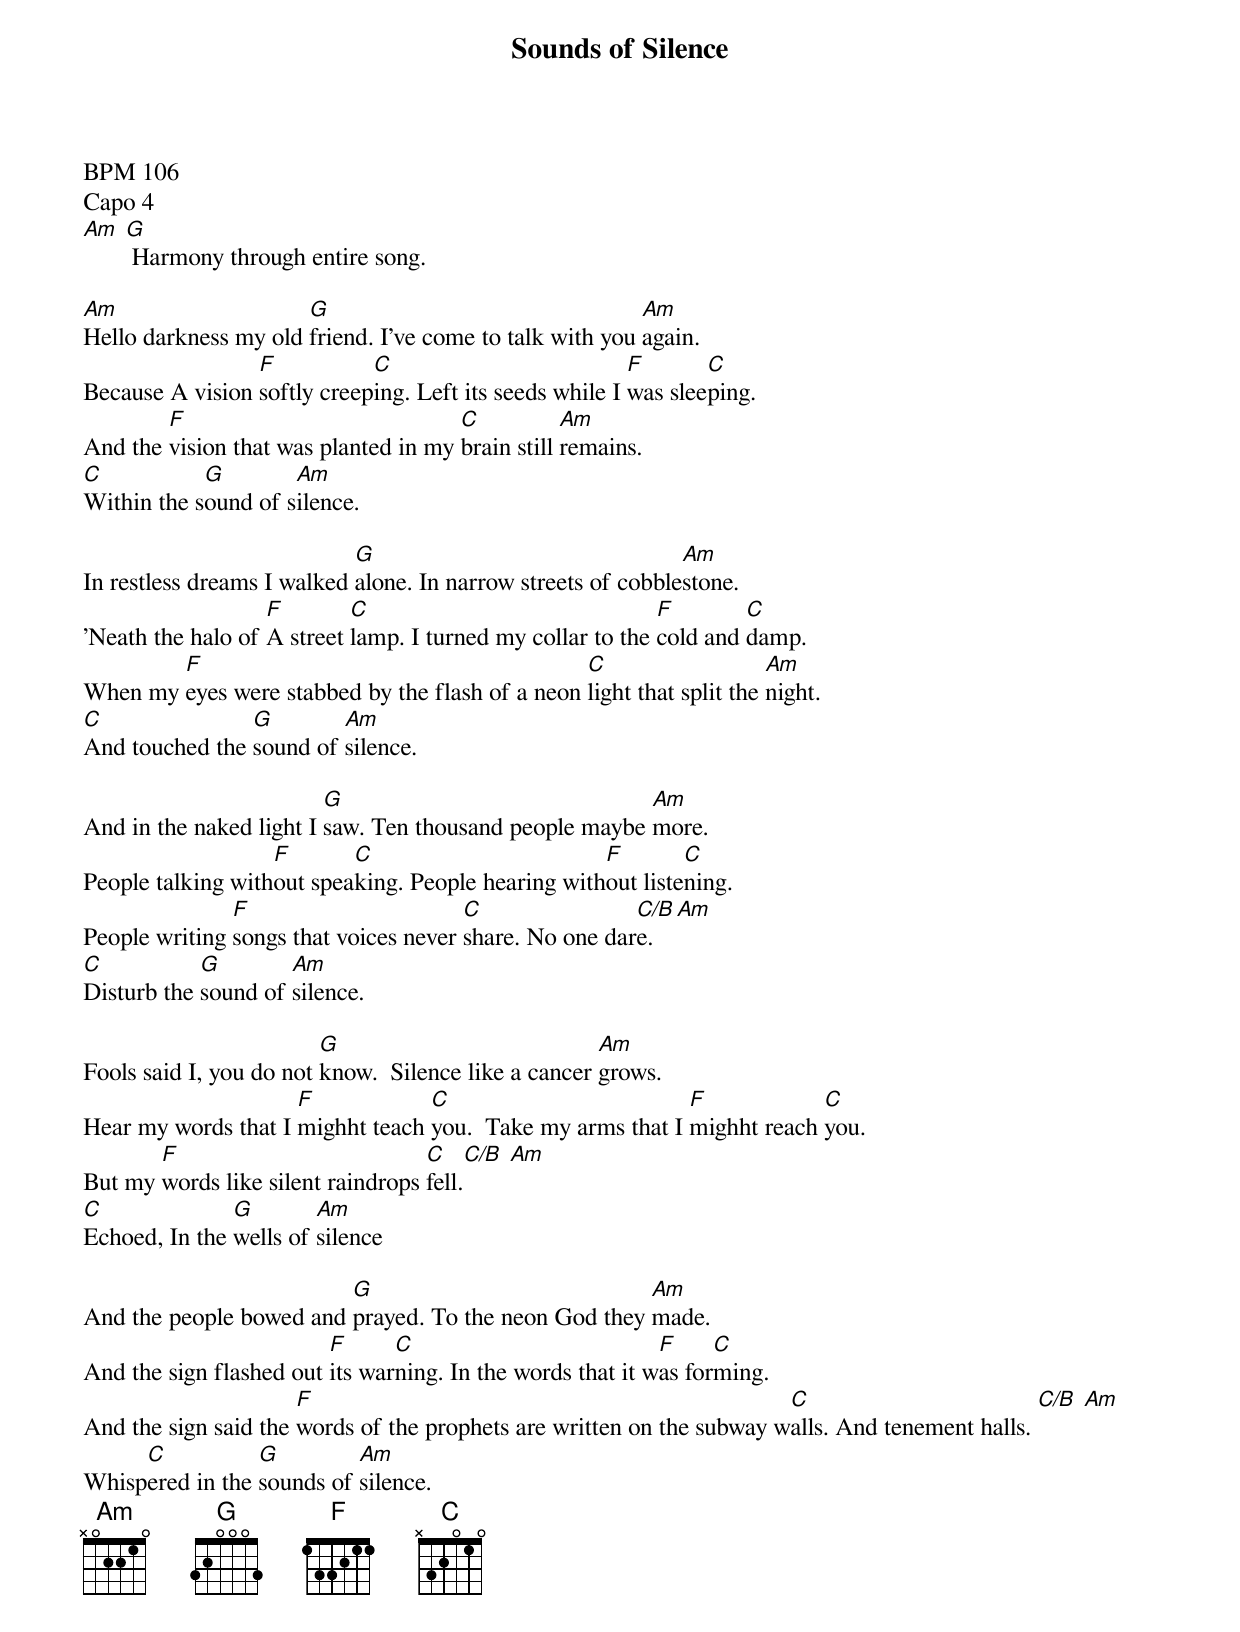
{title:Sounds of Silence}
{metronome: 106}
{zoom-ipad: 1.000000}
BPM 106
Capo 4
[Am] [G] Harmony through entire song.

[Am]Hello darkness my old [G]friend. I've come to talk with you [Am]again.
Because A vision [F]softly creep[C]ing. Left its seeds while I [F]was slee[C]ping.
And the [F]vision that was planted in my [C]brain still [Am]remains.
[C]Within the s[G]ound of s[Am]ilence.

In restless dreams I walked [G]alone. In narrow streets of cobble[Am]stone.
'Neath the halo of [F]A street [C]lamp. I turned my collar to the [F]cold and [C]damp.
When my [F]eyes were stabbed by the flash of a neon [C]light that split the [Am]night.
[C]And touched the [G]sound of [Am]silence.

And in the naked light I [G]saw. Ten thousand people maybe [Am]more.
People talking with[F]out spea[C]king. People hearing with[F]out liste[C]ning.
People writing [F]songs that voices never [C]share. No one dar[C/B]e. [Am]
[C]Disturb the [G]sound of [Am]silence.

Fools said I, you do not [G]know.  Silence like a cancer [Am]grows.
Hear my words that I [F]mighht teach [C]you.  Take my arms that I [F]mighht reach [C]you.
But my [F]words like silent raindrops [C]fell.[C/B] [Am]
[C]Echoed, In the [G]wells of [Am]silence

And the people bowed and [G]prayed. To the neon God they [Am]made.
And the sign flashed out [F]its war[C]ning. In the words that it w[F]as for[C]ming.
And the sign said the [F]words of the prophets are written on the subway w[C]alls. And tenement halls. [C/B] [Am]
Whisp[C]ered in the [G]sounds of [Am]silence.
